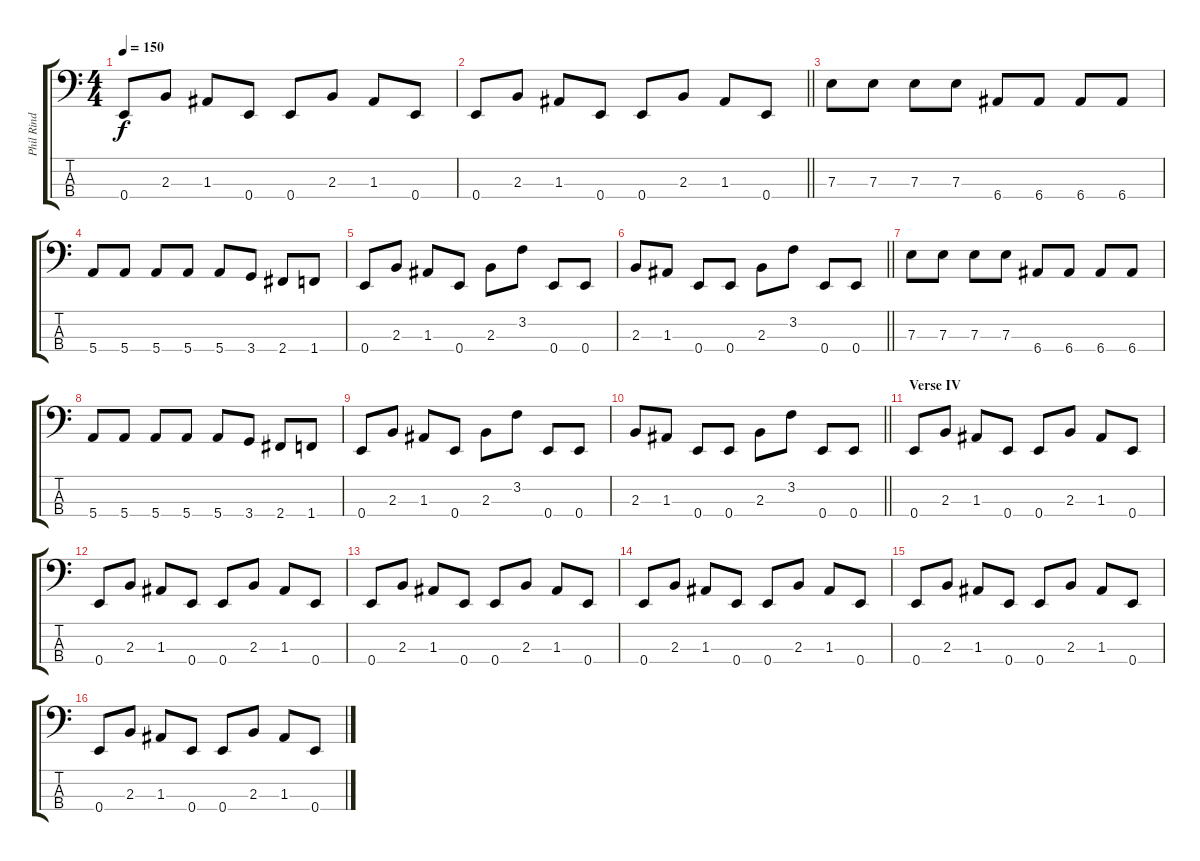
\track ("Phil Rind" "Phil Rind") {instrument electricbasspick}
\staff {score tabs}
\tuning (G2 D2 A1 E1) {hide}
\ts (4 4)
\tempo 150
\clef f4
\ks c
0.4.8{dy f} 2.3.8 1.3.8 0.4.8 0.4.8 2.3.8 1.3.8 0.4.8 |
\barLineRight lightlight
0.4.8 2.3.8 1.3.8 0.4.8 0.4.8 2.3.8 1.3.8 0.4.8 |
7.3.8 7.3.8 7.3.8 7.3.8 6.4.8 6.4.8 6.4.8 6.4.8 |
5.4.8 5.4.8 5.4.8 5.4.8 5.4.8 3.4.8 2.4.8 1.4.8 |
0.4.8 2.3.8 1.3.8 0.4.8 2.3.8 3.2.8 0.4.8 0.4.8 |
\barLineRight lightlight
2.3.8 1.3.8 0.4.8 0.4.8 2.3.8 3.2.8 0.4.8 0.4.8 |
7.3.8 7.3.8 7.3.8 7.3.8 6.4.8 6.4.8 6.4.8 6.4.8 |
5.4.8 5.4.8 5.4.8 5.4.8 5.4.8 3.4.8 2.4.8 1.4.8 |
0.4.8 2.3.8 1.3.8 0.4.8 2.3.8 3.2.8 0.4.8 0.4.8 |
\barLineRight lightlight
2.3.8 1.3.8 0.4.8 0.4.8 2.3.8 3.2.8 0.4.8 0.4.8 |
\section ("" "Verse IV")
0.4.8 2.3.8 1.3.8 0.4.8 0.4.8 2.3.8 1.3.8 0.4.8 |
0.4.8 2.3.8 1.3.8 0.4.8 0.4.8 2.3.8 1.3.8 0.4.8 |
0.4.8 2.3.8 1.3.8 0.4.8 0.4.8 2.3.8 1.3.8 0.4.8 |
0.4.8 2.3.8 1.3.8 0.4.8 0.4.8 2.3.8 1.3.8 0.4.8 |
0.4.8 2.3.8 1.3.8 0.4.8 0.4.8 2.3.8 1.3.8 0.4.8 |
0.4.8 2.3.8 1.3.8 0.4.8 0.4.8 2.3.8 1.3.8 0.4.8
